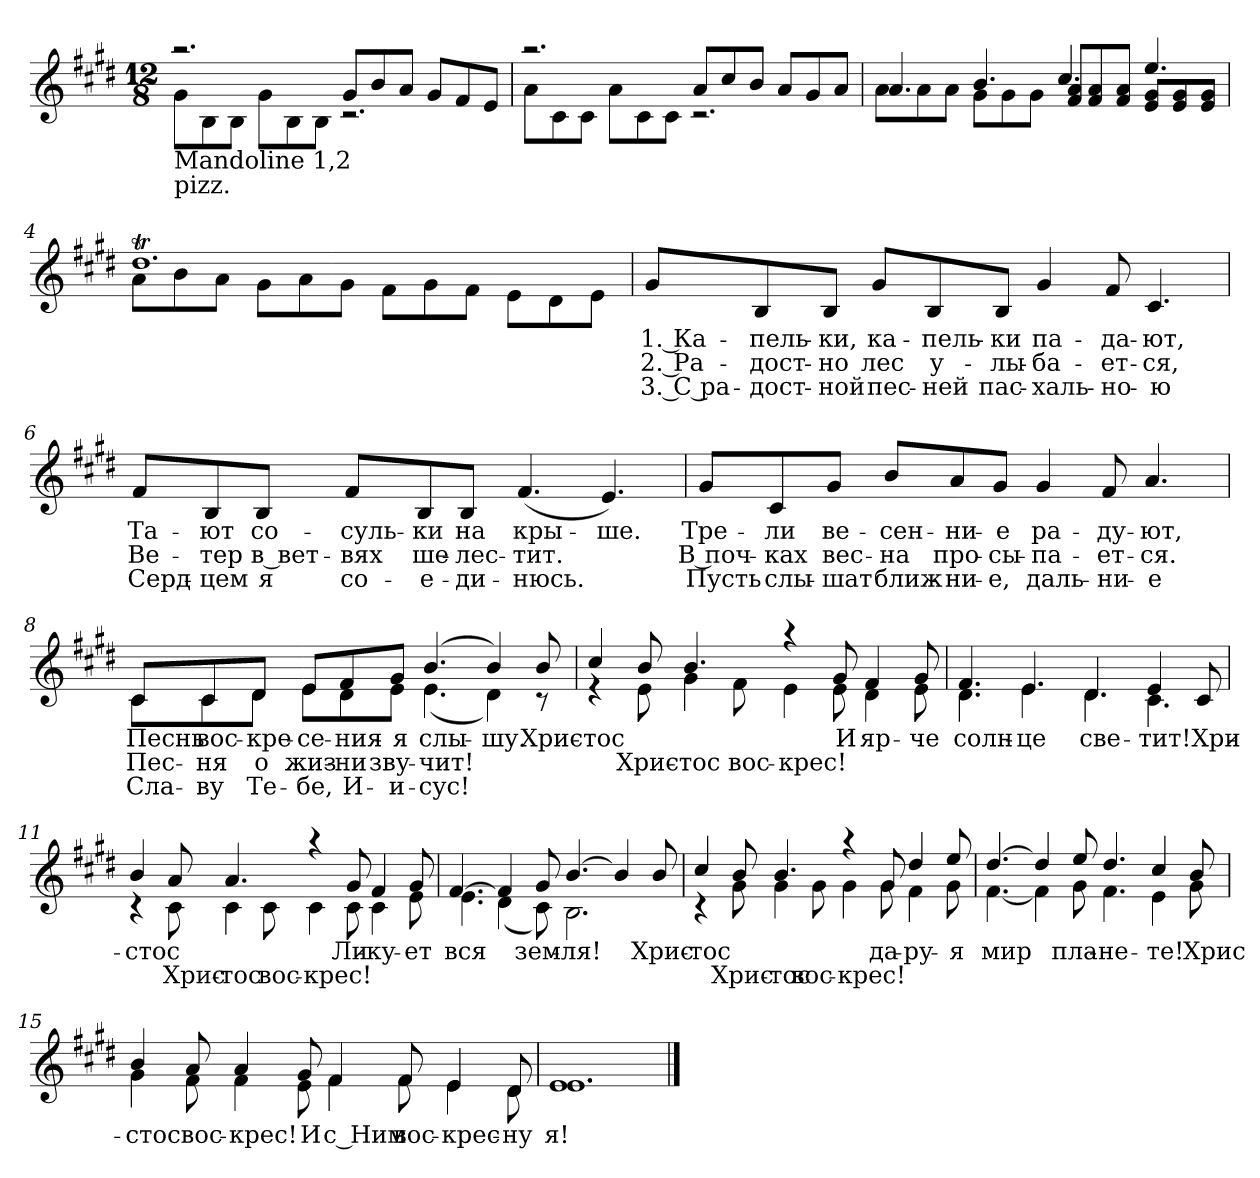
**kern	**text	**text	**text
*part1	*part1	*part1	*part1
*staff1	*staff1	*staff1	*staff1
*clefG2	*	*	*
*k[f#c#g#d#]	*	*	*
*E:	*	*	*
*M12/8	*	*	*
=1	=1	=1	=1
*^	*	*	*
!LO:TX:b:t=Mandoline 1,2	!	!	!	!
!LO:TX:b:t=pizz.	!	!	!	!
2.raa	8g#\L	.	.	.
.	8B\	.	.	.
.	8B\J	.	.	.
.	8g#\L	.	.	.
.	8B\	.	.	.
.	8B\J	.	.	.
8g#/L	2.rc	.	.	.
8b/	.	.	.	.
8a/J	.	.	.	.
8g#/L	.	.	.	.
8f#/	.	.	.	.
8e/J	.	.	.	.
=2	=2	=2	=2	=2
2.raa	8a\L	.	.	.
.	8c#\	.	.	.
.	8c#\J	.	.	.
.	8a\L	.	.	.
.	8c#\	.	.	.
.	8c#\J	.	.	.
8a/L	2.rc	.	.	.
8cc#/	.	.	.	.
8b/J	.	.	.	.
8a/L	.	.	.	.
8g#/	.	.	.	.
8a/J	.	.	.	.
!!LO:LB:g=z	!!
=3	=3	=3	=3	=3
4.a/	8a\L	.	.	.
.	8a\	.	.	.
.	8a\J	.	.	.
4.b/	8g#\L	.	.	.
.	8g#\	.	.	.
.	8g#\J	.	.	.
4.cc#/	8f#/ 8a/L	.	.	.
.	8f#/ 8a/	.	.	.
.	8f#/ 8a/J	.	.	.
4.ee/	8e/ 8g#/L	.	.	.
.	8e/ 8g#/	.	.	.
.	8e/ 8g#/J	.	.	.
=4	=4	=4	=4	=4
1.dd#t	8a\L	.	.	.
.	8b\	.	.	.
.	8a\J	.	.	.
.	8g#\L	.	.	.
.	8a\	.	.	.
.	8g#\J	.	.	.
.	8f#\L	.	.	.
.	8g#\	.	.	.
.	8f#\J	.	.	.
.	8e\L	.	.	.
.	8d#\	.	.	.
.	8e\J	.	.	.
!!LO:LB:g=z	!!
=5	=5	=5	=5	=5
!LO:TX:a:t=Vocal	!	!	!	!
!	!	!LO:LY:b	!LO:LY:b	!LO:LY:b
*v	*v	*	*	*
8g#/L	1. Ка-	2. Ра-	3. С ра-
!	!LO:LY:b	!LO:LY:b	!LO:LY:b
8B/	-пель-	-дост-	-дост-
!	!LO:LY:b	!LO:LY:b	!LO:LY:b
8B/J	-ки,	-но	-ной
!	!LO:LY:b	!LO:LY:b	!LO:LY:b
8g#/L	ка-	лес	пес-
!	!LO:LY:b	!LO:LY:b	!LO:LY:b
8B/	-пель-	у-	-ней
!	!LO:LY:b	!LO:LY:b	!LO:LY:b
8B/J	-ки	-лы-	пас-
!	!LO:LY:b	!LO:LY:b	!LO:LY:b
4g#/	па-	-ба-	-халь-
!	!LO:LY:b	!LO:LY:b	!LO:LY:b
8f#/	-да-	-ет-	-но-
!	!LO:LY:b	!LO:LY:b	!LO:LY:b
4.c#/	-ют,	-ся,	-ю
=6	=6	=6	=6
!	!LO:LY:b	!LO:LY:b	!LO:LY:b
8f#/L	Та-	Ве-	Серд-
!	!LO:LY:b	!LO:LY:b	!LO:LY:b
8B/	-ют	-тер	-цем
!	!LO:LY:b	!LO:LY:b	!LO:LY:b
8B/J	со-	в вет-	я
!	!LO:LY:b	!LO:LY:b	!LO:LY:b
8f#/L	-суль-	-вях	со-
!	!LO:LY:b	!LO:LY:b	!LO:LY:b
8B/	-ки	ше-	-е-
!	!LO:LY:b	!LO:LY:b	!LO:LY:b
8B/J	на	-лес-	-ди-
!	!LO:LY:b	!LO:LY:b	!LO:LY:b
(<4.f#/	кры-	-тит.	-нюсь.
!	!LO:LY:b	!	!
4.e/)	-ше.	.	.
!!LO:LB:g=z
=7	=7	=7	=7
!	!LO:LY:b	!LO:LY:b	!LO:LY:b
8g#/L	Тре-	В поч-	Пусть
!	!LO:LY:b	!LO:LY:b	!LO:LY:b
8c#/	-ли	-ках	слы-
!	!LO:LY:b	!LO:LY:b	!LO:LY:b
8g#/J	ве-	вес-	-шат
!	!LO:LY:b	!LO:LY:b	!LO:LY:b
8b/L	-сен-	-на	ближ-
!	!LO:LY:b	!LO:LY:b	!LO:LY:b
8a/	-ни-	про-	-ни-
!	!LO:LY:b	!LO:LY:b	!LO:LY:b
8g#/J	-е	-сы-	-е,
!	!LO:LY:b	!LO:LY:b	!LO:LY:b
4g#/	ра-	-па-	даль-
!	!LO:LY:b	!LO:LY:b	!LO:LY:b
8f#/	-ду-	-ет-	-ни-
!	!LO:LY:b	!LO:LY:b	!LO:LY:b
4.a/	-ют,	-ся.	-е
=8	=8	=8	=8
!	!LO:LY:b	!LO:LY:b	!LO:LY:b
*^	*	*	*
8c#/L	8c#\L	Песнь	Пес-	Сла-
!	!	!LO:LY:b	!LO:LY:b	!LO:LY:b
8c#/	8c#\	вос-	-ня	-ву
!	!	!LO:LY:b	!LO:LY:b	!LO:LY:b
8d#/J	8d#\J	-кре-	о	Те-
!	!	!LO:LY:b	!LO:LY:b	!LO:LY:b
8e/L	8e\L	-се-	жиз-	-бе,
!	!	!LO:LY:b	!LO:LY:b	!LO:LY:b
8f#/	8d#\	-ния-	-ни	И-
!	!	!LO:LY:b	!LO:LY:b	!LO:LY:b
8g#/J	8e\J	-я	зву-	-и-
!	!	!LO:LY:b	!LO:LY:b	!LO:LY:b
(<4.b/	(>4.e\	слы-	-чит!	-сус!
!	!	!LO:LY:b	!	!
4b/)	4d#\)	-шу.	.	.
!	!	!LO:LY:b	!	!
8b/	8rc	Хрис-	.	.
!!LO:LB:g=z	!!
=9	=9	=9	=9	=9
!	!	!LO:LY:b	!	!
4cc#/	4rd	-тос	.	.
!	!	!LO:LY:b	!	!
!	!	!	!LO:LY:b	!
8b/	8e\	.	Хрис-	.
!	!	!LO:LY:b	!	!
!	!	!	!LO:LY:b	!
4.b/	4g#\	.	-тос	.
!	!	!	!LO:LY:b	!
.	8f#\	.	вос-	.
!	!	!	!LO:LY:b	!
4raa	4e\	.	-крес!	.
!	!	!LO:LY:b	!	!
8g#/	8e\	И	.	.
!	!	!LO:LY:b	!	!
4f#/	4d#\	яр-	.	.
!	!	!LO:LY:b	!	!
8g#/	8e\	-че	.	.
=10	=10	=10	=10	=10
!	!	!LO:LY:b	!	!
4.f#/	4.d#\	солн-	.	.
!	!	!LO:LY:b	!	!
4.e/	4.e\	-це	.	.
!	!	!LO:LY:b	!	!
4.d#/	4.d#\	све-	.	.
!	!	!LO:LY:b	!	!
4e/	4.c#\	-тит!	.	.
!	!	!LO:LY:b	!	!
8c#/	.	Хри-	.	.
=11	=11	=11	=11	=11
!	!	!LO:LY:b	!	!
4b/	4rc	-стос	.	.
!	!	!LO:LY:b	!	!
!	!	!	!LO:LY:b	!
8a/	8c#\	.	Хрис-	.
!	!	!LO:LY:b	!	!
!	!	!	!LO:LY:b	!
4.a/	4c#\	.	-тос	.
!	!	!	!LO:LY:b	!
.	8c#\	.	вос-	.
!	!	!	!LO:LY:b	!
4raa	4c#\	.	-крес!	.
!	!	!LO:LY:b	!	!
8g#/	8c#\	Ли-	.	.
!	!	!LO:LY:b	!	!
4f#/	4c#\	-ку-	.	.
!	!	!LO:LY:b	!	!
8g#/	8e\	-ет	.	.
!!LO:LB:g=z	!!
=12	=12	=12	=12	=12
!	!	!LO:LY:b	!	!
[4.f#/	4.e\	вся	.	.
4f#/]	(4d#\	.	.	.
!	!	!LO:LY:b	!	!
8g#/	8c#\)	зем-	.	.
!	!	!LO:LY:b	!	!
[4.b/	2.B\	-ля!	.	.
4b/]	.	.	.	.
!	!	!LO:LY:b	!	!
8b/	.	Хрис-	.	.
=13	=13	=13	=13	=13
!	!	!LO:LY:b	!	!
4cc#/	4rc	-тос	.	.
!	!	!LO:LY:b	!	!
!	!	!	!LO:LY:b	!
8b/	8g#\	.	Хрис-	.
!	!	!LO:LY:b	!	!
!	!	!	!LO:LY:b	!
4.b/	4g#\	.	-тос	.
!	!	!	!LO:LY:b	!
.	8g#\	.	вос-	.
!	!	!	!LO:LY:b	!
4raa	4g#\	.	-крес!	.
!	!	!LO:LY:b	!	!
8g#/	8g#\	да-	.	.
!	!	!LO:LY:b	!	!
4dd#/	4f#\	-ру-	.	.
!	!	!LO:LY:b	!	!
8ee/	8g#\	-я	.	.
=14	=14	=14	=14	=14
!	!	!LO:LY:b	!	!
[4.dd#/	[4.f#\	мир	.	.
4dd#/]	4f#\]	.	.	.
!	!	!LO:LY:b	!	!
8ee/	8g#\	пла-	.	.
!	!	!LO:LY:b	!	!
4.dd#/	4.f#\	-не-	.	.
!	!	!LO:LY:b	!	!
4cc#/	4e\	-те!	.	.
!	!	!LO:LY:b	!	!
8b/	8g#\	Хрис-	.	.
!!LO:PB:g=z	!!
=15	=15	=15	=15	=15
!	!	!LO:LY:b	!	!
4b/	4g#\	-стос	.	.
!	!	!LO:LY:b	!	!
8a/	8f#\	вос-	.	.
!	!	!LO:LY:b	!	!
4a/	4f#\	-крес!	.	.
!	!	!LO:LY:b	!	!
8g#/	8e\	И	.	.
!	!	!LO:LY:b	!	!
4f#/	4f#\	с Ним	.	.
!	!	!LO:LY:b	!	!
8f#/	8f#\	вос-	.	.
!	!	!LO:LY:b	!	!
4e/	4e\	-крес-	.	.
!	!	!LO:LY:b	!	!
8d#/	8d#\	-ну	.	.
=16	=16	=16	=16	=16
!	!	!LO:LY:b	!	!
1.e	1.e	я!	.	.
*v	*v	*	*	*
==	==	==	==
*-	*-	*-	*-
